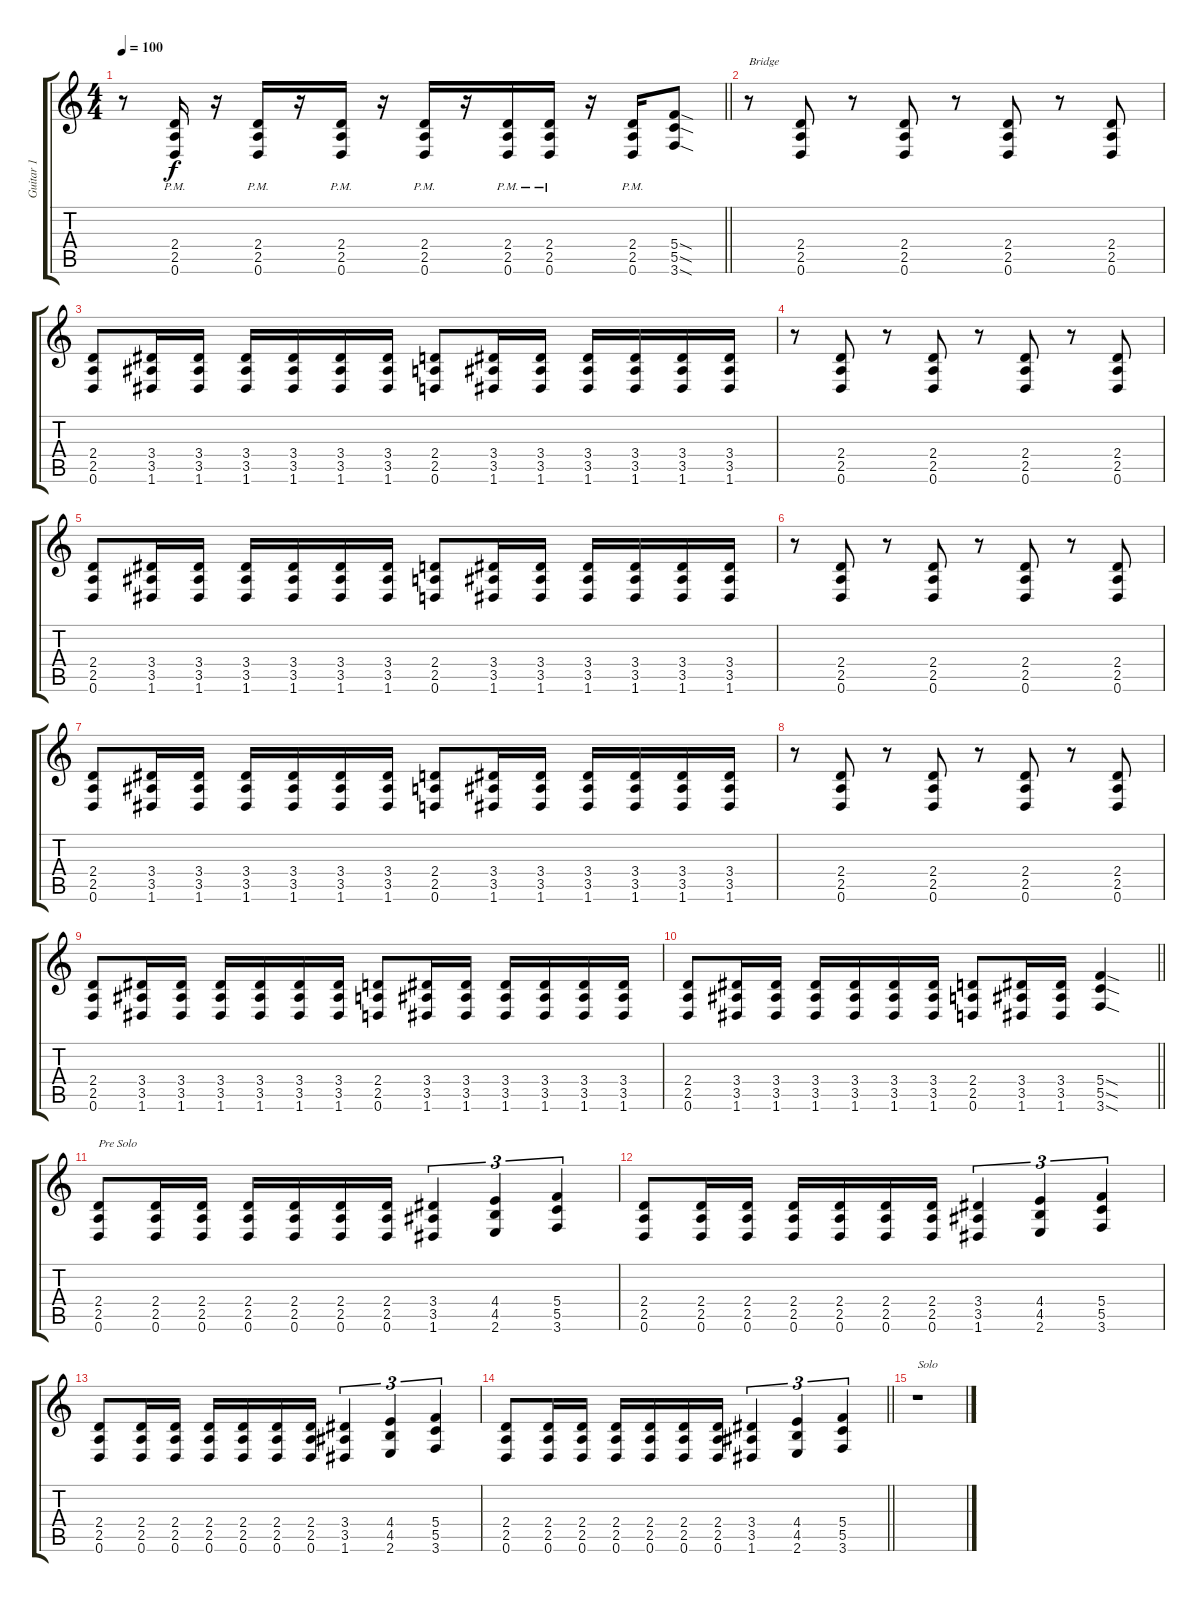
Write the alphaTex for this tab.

\track ("Guitar 1" "Guitar 1") {instrument distortionguitar}
\staff {score tabs}
\tuning (D4 A3 F3 C3 G2 D2) {hide}
\ts (4 4)
\tempo 100
\clef g2
\barLineRight lightlight
\ks c
r.8{dy f} (2.4{pm} 2.5{pm} 0.6{pm}).16 r.16 (2.4{pm} 2.5{pm} 0.6{pm}).16 r.16 (2.4{pm} 2.5{pm} 0.6{pm}).16 r.16 (2.4{pm} 2.5{pm} 0.6{pm}).16 r.16 (2.4{pm} 2.5{pm} 0.6{pm}).16 (2.4{pm} 2.5{pm} 0.6{pm}).16 r.16 (2.4{pm} 2.5{pm} 0.6{pm}).16 (5.4{sod} 5.5{sod} 3.6{sod}).8 |
r.8{txt "Bridge"} (2.4 2.5 0.6).8 r.8 (2.4 2.5 0.6).8 r.8 (2.4 2.5 0.6).8 r.8 (2.4 2.5 0.6).8 |
(2.4 2.5 0.6).8 (3.4 3.5 1.6).16 (3.4 3.5 1.6).16 (3.4 3.5 1.6).16 (3.4 3.5 1.6).16 (3.4 3.5 1.6).16 (3.4 3.5 1.6).16 (2.4 2.5 0.6).8 (3.4 3.5 1.6).16 (3.4 3.5 1.6).16 (3.4 3.5 1.6).16 (3.4 3.5 1.6).16 (3.4 3.5 1.6).16 (3.4 3.5 1.6).16 |
r.8 (2.4 2.5 0.6).8 r.8 (2.4 2.5 0.6).8 r.8 (2.4 2.5 0.6).8 r.8 (2.4 2.5 0.6).8 |
(2.4 2.5 0.6).8 (3.4 3.5 1.6).16 (3.4 3.5 1.6).16 (3.4 3.5 1.6).16 (3.4 3.5 1.6).16 (3.4 3.5 1.6).16 (3.4 3.5 1.6).16 (2.4 2.5 0.6).8 (3.4 3.5 1.6).16 (3.4 3.5 1.6).16 (3.4 3.5 1.6).16 (3.4 3.5 1.6).16 (3.4 3.5 1.6).16 (3.4 3.5 1.6).16 |
r.8 (2.4 2.5 0.6).8 r.8 (2.4 2.5 0.6).8 r.8 (2.4 2.5 0.6).8 r.8 (2.4 2.5 0.6).8 |
(2.4 2.5 0.6).8 (3.4 3.5 1.6).16 (3.4 3.5 1.6).16 (3.4 3.5 1.6).16 (3.4 3.5 1.6).16 (3.4 3.5 1.6).16 (3.4 3.5 1.6).16 (2.4 2.5 0.6).8 (3.4 3.5 1.6).16 (3.4 3.5 1.6).16 (3.4 3.5 1.6).16 (3.4 3.5 1.6).16 (3.4 3.5 1.6).16 (3.4 3.5 1.6).16 |
r.8 (2.4 2.5 0.6).8 r.8 (2.4 2.5 0.6).8 r.8 (2.4 2.5 0.6).8 r.8 (2.4 2.5 0.6).8 |
(2.4 2.5 0.6).8 (3.4 3.5 1.6).16 (3.4 3.5 1.6).16 (3.4 3.5 1.6).16 (3.4 3.5 1.6).16 (3.4 3.5 1.6).16 (3.4 3.5 1.6).16 (2.4 2.5 0.6).8 (3.4 3.5 1.6).16 (3.4 3.5 1.6).16 (3.4 3.5 1.6).16 (3.4 3.5 1.6).16 (3.4 3.5 1.6).16 (3.4 3.5 1.6).16 |
\barLineRight lightlight
(2.4 2.5 0.6).8 (3.4 3.5 1.6).16 (3.4 3.5 1.6).16 (3.4 3.5 1.6).16 (3.4 3.5 1.6).16 (3.4 3.5 1.6).16 (3.4 3.5 1.6).16 (2.4 2.5 0.6).8 (3.4 3.5 1.6).16 (3.4 3.5 1.6).16 (5.4{sod} 5.5{sod} 3.6{sod}).4 |
(2.4 2.5 0.6).8{txt "Pre Solo"} (2.4 2.5 0.6).16 (2.4 2.5 0.6).16 (2.4 2.5 0.6).16 (2.4 2.5 0.6).16 (2.4 2.5 0.6).16 (2.4 2.5 0.6).16 (3.4 3.5 1.6).4{tu (3 2)} (4.4 4.5 2.6).4{tu (3 2)} (5.4 5.5 3.6).4{tu (3 2)} |
(2.4 2.5 0.6).8 (2.4 2.5 0.6).16 (2.4 2.5 0.6).16 (2.4 2.5 0.6).16 (2.4 2.5 0.6).16 (2.4 2.5 0.6).16 (2.4 2.5 0.6).16 (3.4 3.5 1.6).4{tu (3 2)} (4.4 4.5 2.6).4{tu (3 2)} (5.4 5.5 3.6).4{tu (3 2)} |
(2.4 2.5 0.6).8 (2.4 2.5 0.6).16 (2.4 2.5 0.6).16 (2.4 2.5 0.6).16 (2.4 2.5 0.6).16 (2.4 2.5 0.6).16 (2.4 2.5 0.6).16 (3.4 3.5 1.6).4{tu (3 2)} (4.4 4.5 2.6).4{tu (3 2)} (5.4 5.5 3.6).4{tu (3 2)} |
\barLineRight lightlight
(2.4 2.5 0.6).8 (2.4 2.5 0.6).16 (2.4 2.5 0.6).16 (2.4 2.5 0.6).16 (2.4 2.5 0.6).16 (2.4 2.5 0.6).16 (2.4 2.5 0.6).16 (3.4 3.5 1.6).4{tu (3 2)} (4.4 4.5 2.6).4{tu (3 2)} (5.4 5.5 3.6).4{tu (3 2)} |
r.1{txt "Solo"}
